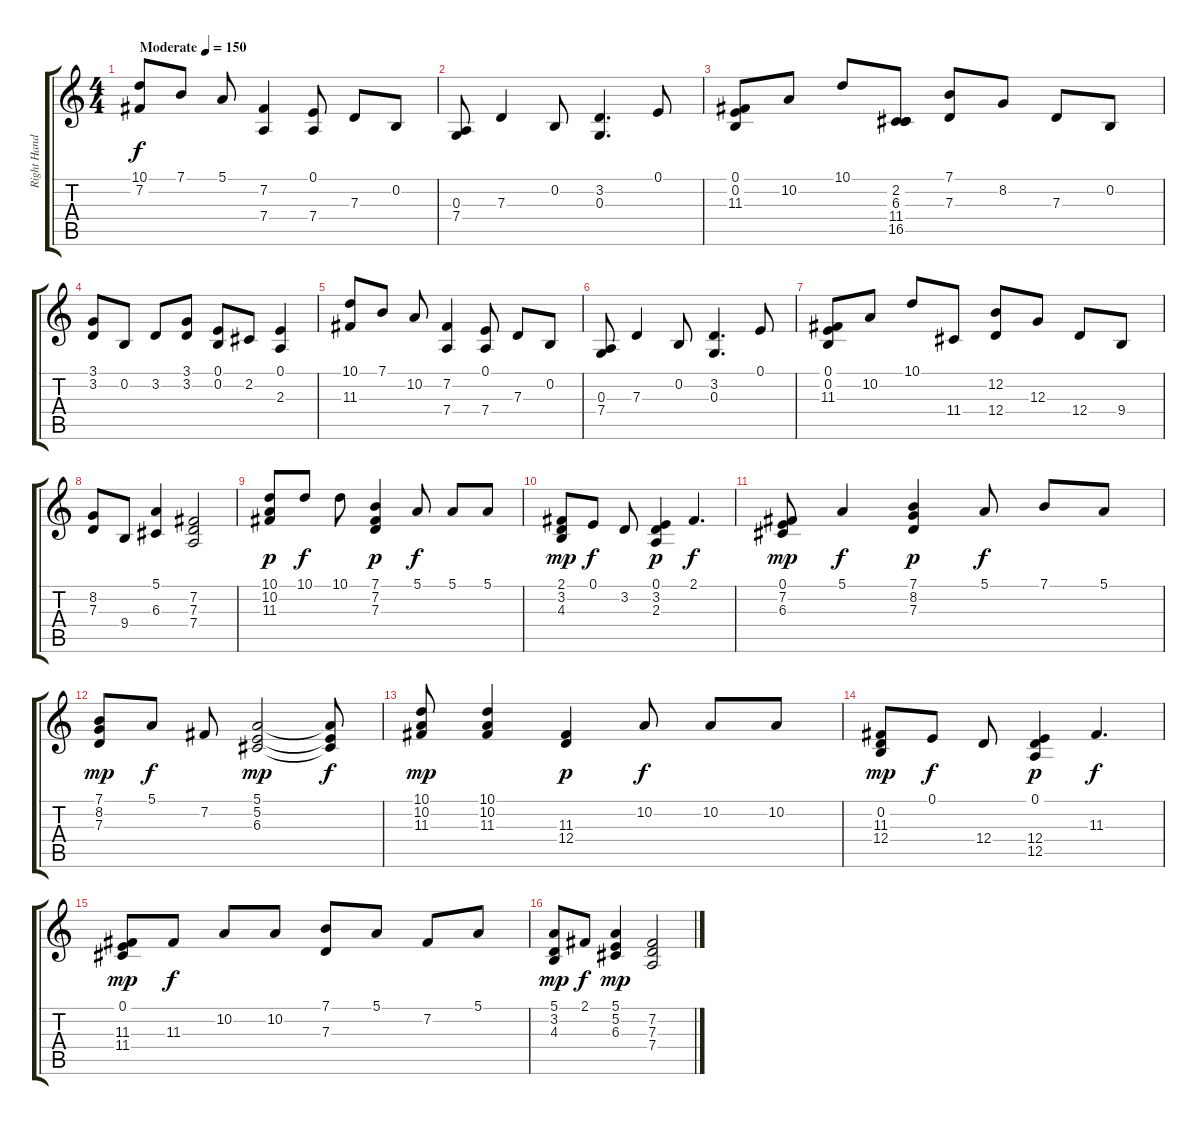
\track ("Right Hand" "Right Hand") {instrument honkytonkpiano}
\staff {score tabs}
\tuning (E4 B3 G3 D3 A2 E2) {hide}
\ts (4 4)
\tempo (150 "Moderate")
\clef g2
\ks c
(10.1 7.2).8{dy f instrument honkytonkpiano} 7.1.8 5.1.8 (7.2 7.4).4 (0.1 7.4).8 7.3.8 0.2.8 |
(0.3 7.4).8 7.3.4 0.2.8 (3.2 0.3).4{d} 0.1.8 |
(0.1 0.2 11.3).8 10.2.8 10.1.8 (2.2 6.3 11.4 16.5).8 (7.1 7.3).8 8.2.8 7.3.8 0.2.8 |
(3.1 3.2).8 0.2.8 3.2.8 (3.1 3.2).8 (0.1 0.2).8 2.2.8 (0.1 2.3).4 |
(10.1 11.3).8 7.1.8 10.2.8 (7.2 7.4).4 (0.1 7.4).8 7.3.8 0.2.8 |
(0.3 7.4).8 7.3.4 0.2.8 (3.2 0.3).4{d} 0.1.8 |
(0.1 0.2 11.3).8 10.2.8 10.1.8 11.4.8 (12.2 12.4).8 12.3.8 12.4.8 9.4.8 |
(8.2 7.3).8 9.4.8 (5.1 6.3).4 (7.2 7.3 7.4).2 |
(10.1 10.2 11.3).8{dy p} 10.1.8{dy f} 10.1.8 (7.1 7.2 7.3).4{dy p} 5.1.8{dy f} 5.1.8 5.1.8 |
(2.1 3.2 4.3).8{dy mp} 0.1.8{dy f} 3.2.8 (0.1 3.2 2.3).4{dy p} 2.1.4{d dy f} |
(0.1 7.2 6.3).8{dy mp} 5.1.4{dy f} (7.1 8.2 7.3).4{dy p} 5.1.8{dy f} 7.1.8 5.1.8 |
(7.1 8.2 7.3).8{dy mp} 5.1.8{dy f} 7.2.8 (5.1 5.2 6.3).2{dy mp} (5.1{t} 5.2{t} 6.3{t}).8{dy f} |
(10.1 10.2 11.3).8{dy mp} (10.1 10.2 11.3).4 (11.3 12.4).4{dy p} 10.2.8{dy f} 10.2.8 10.2.8 |
(0.2 11.3 12.4).8{dy mp} 0.1.8{dy f} 12.4.8 (0.1 12.4 12.5).4{dy p} 11.3.4{d dy f} |
(0.1 11.3 11.4).8{dy mp} 11.3.8{dy f} 10.2.8 10.2.8 (7.1 7.3).8 5.1.8 7.2.8 5.1.8 |
(5.1 3.2 4.3).8{dy mp} 2.1.8{dy f} (5.1 5.2 6.3).4{dy mp} (7.2 7.3 7.4).2
